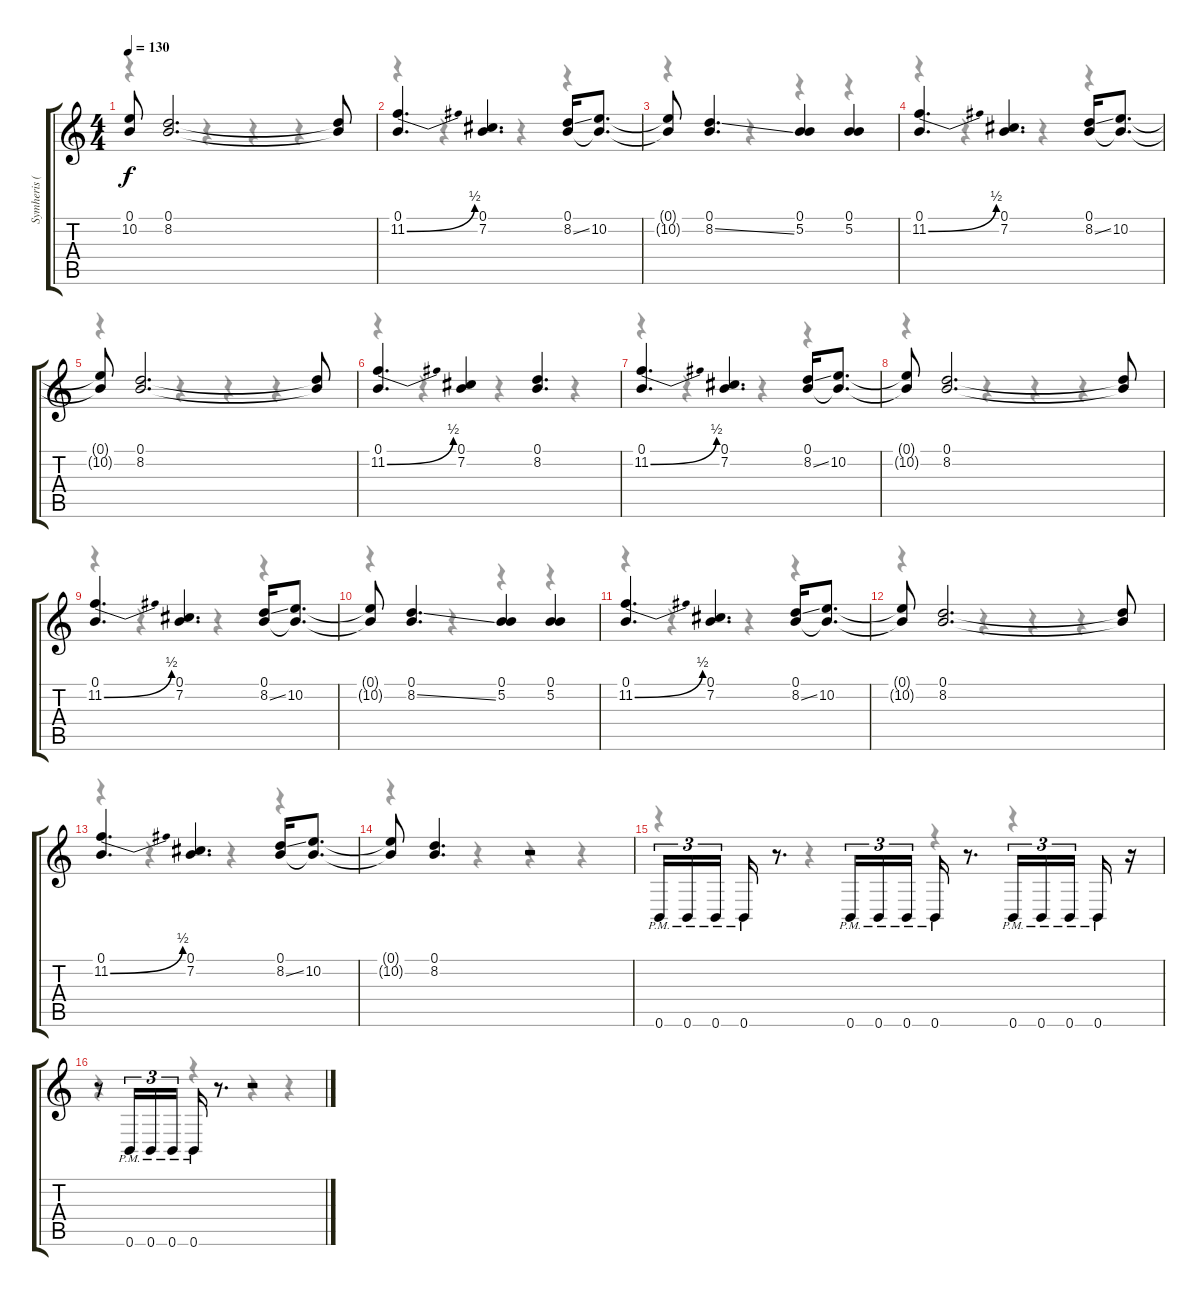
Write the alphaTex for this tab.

\track ("Symheris (Lead)" "Symheris (") {instrument distortionguitar}
\staff {score tabs}
\tuning (B3 Gb3 D3 A2 E2 B1) {hide}
\voice
\ts (4 4)
\tempo 130
\clef g2
\ks c
(0.1{t} 10.2{t}).8{dy f} (0.1 8.2).2{d} (0.1{t} 8.2{t}).8 |
(0.1 11.2{be (bend 0 0 60 2)}).4{d} (0.1 7.2).4{d} (0.1 8.2{ss}).16 (0.1{t} 10.2).8{d} |
(0.1{t} 10.2{t}).8 (0.1 8.2{ss}).4{d} (0.1 5.2).4 (0.1 5.2).4 |
(0.1 11.2{be (bend 0 0 60 2)}).4{d} (0.1 7.2).4{d} (0.1 8.2{ss}).16 (0.1{t} 10.2).8{d} |
(0.1{t} 10.2{t}).8 (0.1 8.2).2{d} (0.1{t} 8.2{t}).8 |
(0.1 11.2{be (bend 0 0 60 2)}).4{d} (0.1 7.2).4 (0.1 8.2).4{d} |
(0.1 11.2{be (bend 0 0 60 2)}).4{d} (0.1 7.2).4{d} (0.1 8.2{ss}).16 (0.1{t} 10.2).8{d} |
(0.1{t} 10.2{t}).8 (0.1 8.2).2{d} (0.1{t} 8.2{t}).8 |
(0.1 11.2{be (bend 0 0 60 2)}).4{d} (0.1 7.2).4{d} (0.1 8.2{ss}).16 (0.1{t} 10.2).8{d} |
(0.1{t} 10.2{t}).8 (0.1 8.2{ss}).4{d} (0.1 5.2).4 (0.1 5.2).4 |
(0.1 11.2{be (bend 0 0 60 2)}).4{d} (0.1 7.2).4{d} (0.1 8.2{ss}).16 (0.1{t} 10.2).8{d} |
(0.1{t} 10.2{t}).8 (0.1 8.2).2{d} (0.1{t} 8.2{t}).8 |
(0.1 11.2{be (bend 0 0 60 2)}).4{d} (0.1 7.2).4{d} (0.1 8.2{ss}).16 (0.1{t} 10.2).8{d} |
(0.1{t} 10.2{t}).8 (0.1 8.2).4{d} r.2 |
0.6{pm}.16{tu (3 2)} 0.6{pm}.16{tu (3 2)} 0.6{pm}.16{tu (3 2)} 0.6{pm}.16 r.8{d} 0.6{pm}.16{tu (3 2)} 0.6{pm}.16{tu (3 2)} 0.6{pm}.16{tu (3 2)} 0.6{pm}.16 r.8{d} 0.6{pm}.16{tu (3 2)} 0.6{pm}.16{tu (3 2)} 0.6{pm}.16{tu (3 2)} 0.6{pm}.16 r.16 |
r.8 0.6{pm}.16{tu (3 2)} 0.6{pm}.16{tu (3 2)} 0.6{pm}.16{tu (3 2)} 0.6{pm}.16 r.8{d} r.2
\voice
\clef g2
\ottava regular
\simile none
\ks c
r.4{dy f} r.4 r.4 r.4 |
r.4 r.4 r.4 r.4 |
r.4 r.4 r.4 r.4 |
r.4 r.4 r.4 r.4 |
r.4 r.4 r.4 r.4 |
r.4 r.4 r.4 r.4 |
r.4 r.4 r.4 r.4 |
r.4 r.4 r.4 r.4 |
r.4 r.4 r.4 r.4 |
r.4 r.4 r.4 r.4 |
r.4 r.4 r.4 r.4 |
r.4 r.4 r.4 r.4 |
r.4 r.4 r.4 r.4 |
r.4 r.4 r.4 r.4 |
r.4 r.4 r.4 r.4 |
r.4 r.4 r.4 r.4
